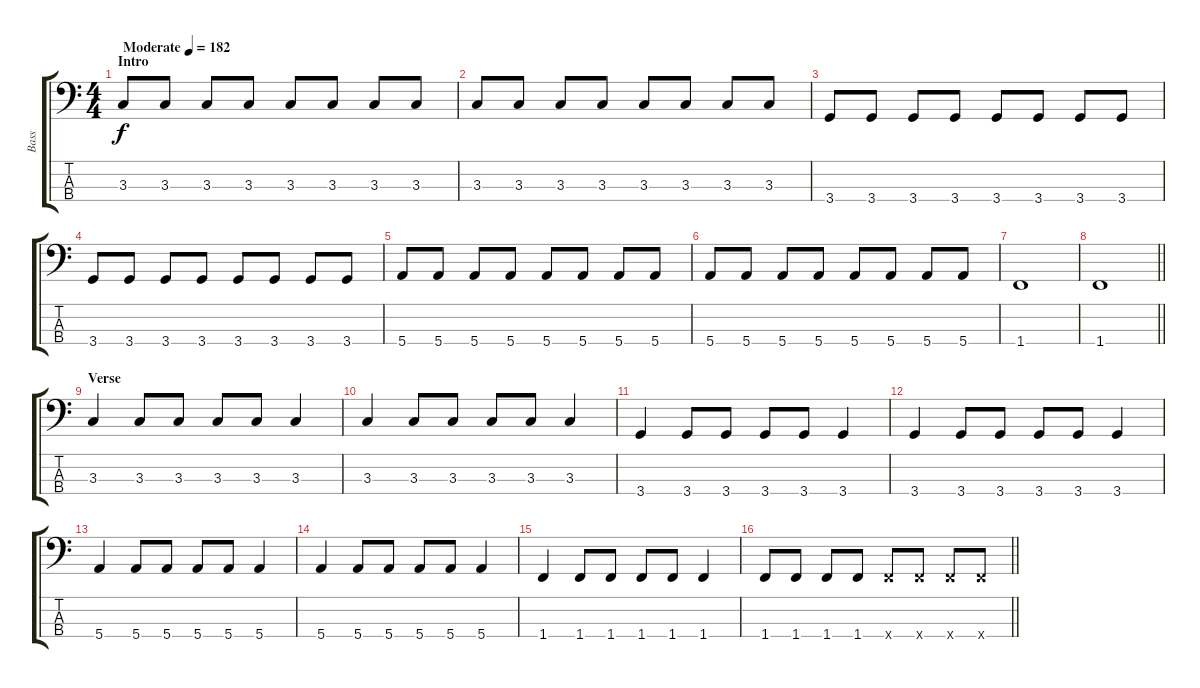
\track ("Bass" "Bass") {instrument electricbasspick}
\staff {score tabs}
\tuning (G2 D2 A1 E1) {hide}
\ts (4 4)
\section ("" "Intro")
\tempo (182 "Moderate")
\clef f4
\ks c
3.3.8{dy f instrument electricbasspick} 3.3.8 3.3.8 3.3.8 3.3.8 3.3.8 3.3.8 3.3.8 |
3.3.8 3.3.8 3.3.8 3.3.8 3.3.8 3.3.8 3.3.8 3.3.8 |
3.4.8 3.4.8 3.4.8 3.4.8 3.4.8 3.4.8 3.4.8 3.4.8 |
3.4.8 3.4.8 3.4.8 3.4.8 3.4.8 3.4.8 3.4.8 3.4.8 |
5.4.8 5.4.8 5.4.8 5.4.8 5.4.8 5.4.8 5.4.8 5.4.8 |
5.4.8 5.4.8 5.4.8 5.4.8 5.4.8 5.4.8 5.4.8 5.4.8 |
1.4.1 |
\barLineRight lightlight
1.4.1 |
\section ("" "Verse")
3.3.4 3.3.8 3.3.8 3.3.8 3.3.8 3.3.4 |
3.3.4 3.3.8 3.3.8 3.3.8 3.3.8 3.3.4 |
3.4.4 3.4.8 3.4.8 3.4.8 3.4.8 3.4.4 |
3.4.4 3.4.8 3.4.8 3.4.8 3.4.8 3.4.4 |
5.4.4 5.4.8 5.4.8 5.4.8 5.4.8 5.4.4 |
5.4.4 5.4.8 5.4.8 5.4.8 5.4.8 5.4.4 |
1.4.4 1.4.8 1.4.8 1.4.8 1.4.8 1.4.4 |
\barLineRight lightlight
1.4.8 1.4.8 1.4.8 1.4.8 1.4{x}.8 1.4{x}.8 1.4{x}.8 1.4{x}.8
